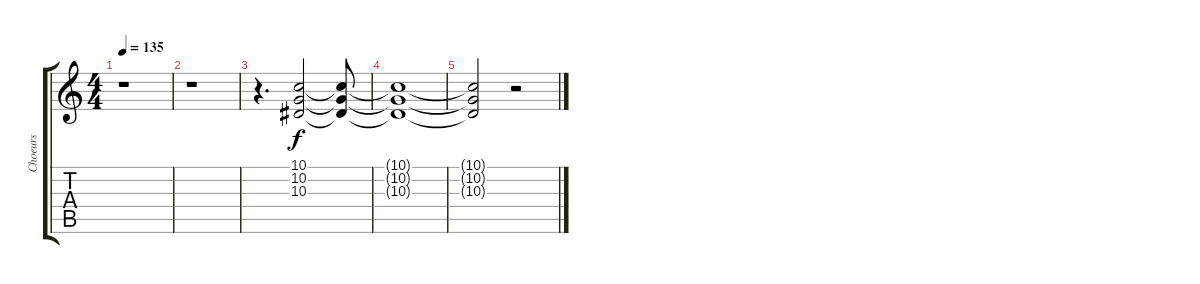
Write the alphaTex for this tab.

\track ("Choeurs" "Choeurs") {solo instrument choiraahs}
\staff {score tabs}
\tuning (D4 A3 F3 C3 G2 D2) {hide}
\ts (4 4)
\tempo 135
\clef g2
\ks c
r.1{dy f} |
r.1 |
r.4{d} (10.1 10.2 10.3).2 (10.1{t} 10.2{t} 10.3{t}).8 |
(10.1{t} 10.2{t} 10.3{t}).1 |
(10.1{t} 10.2{t} 10.3{t}).2 r.2
